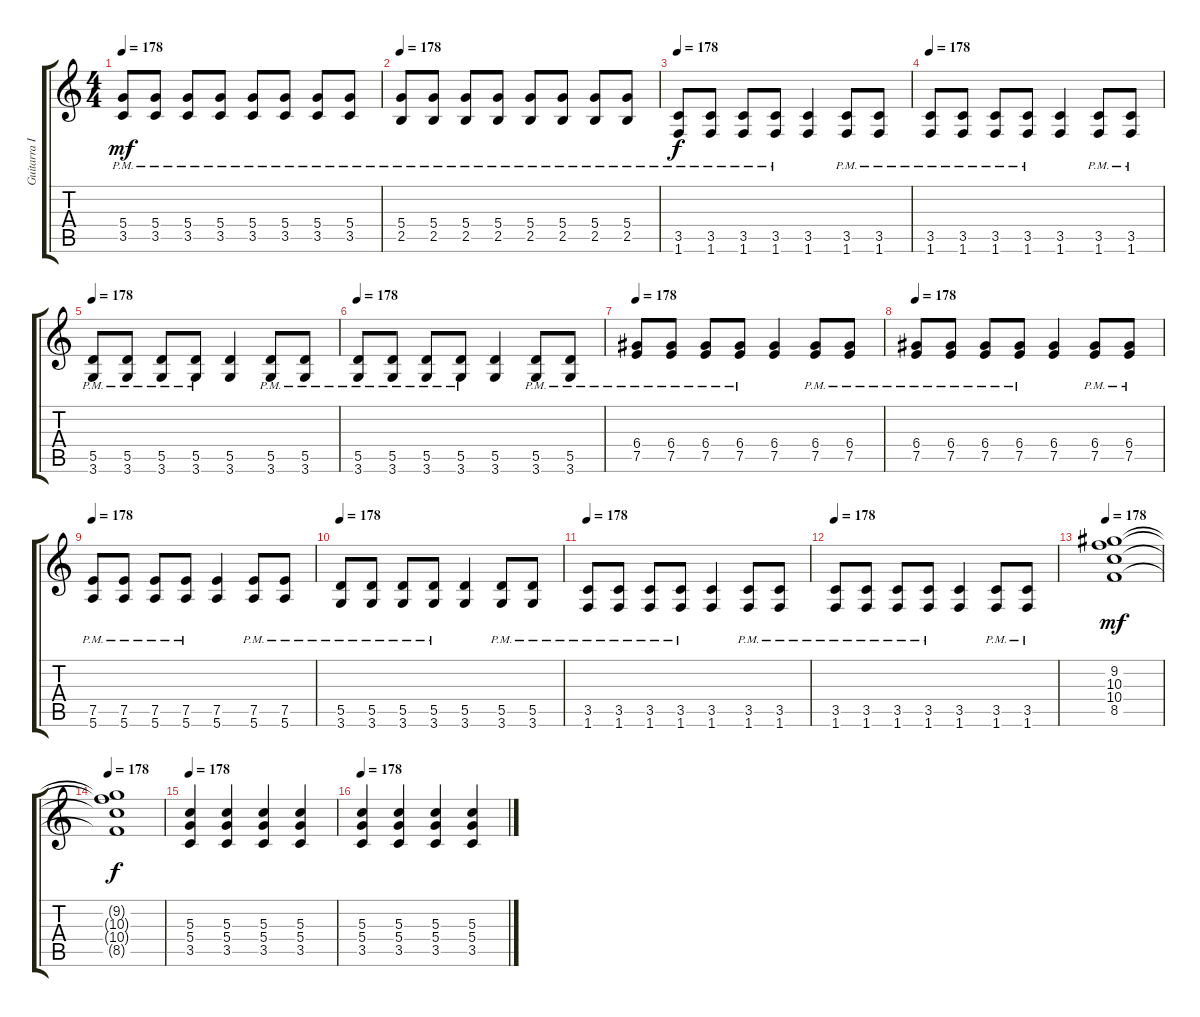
\track ("Guitarra II" "Guitarra I") {instrument distortionguitar}
\staff {score tabs}
\tuning (E4 B3 G3 D3 A2 E2) {hide}
\ts (4 4)
\tempo 178
\clef g2
\ks c
(5.4{pm} 3.5{pm}).8{dy mf} (5.4{pm} 3.5{pm}).8 (5.4{pm} 3.5{pm}).8 (5.4{pm} 3.5{pm}).8 (5.4{pm} 3.5{pm}).8 (5.4{pm} 3.5{pm}).8 (5.4{pm} 3.5{pm}).8 (5.4{pm} 3.5{pm}).8 |
\tempo 178
(5.4{pm} 2.5{pm}).8 (5.4{pm} 2.5{pm}).8 (5.4{pm} 2.5{pm}).8 (5.4{pm} 2.5{pm}).8 (5.4{pm} 2.5{pm}).8 (5.4{pm} 2.5{pm}).8 (5.4{pm} 2.5{pm}).8 (5.4{pm} 2.5{pm}).8 |
\tempo 178
(3.5{pm} 1.6{pm}).8{dy f} (3.5{pm} 1.6{pm}).8 (3.5{pm} 1.6{pm}).8 (3.5{pm} 1.6{pm}).8 (3.5 1.6).4 (3.5{pm} 1.6{pm}).8 (3.5{pm} 1.6{pm}).8 |
\tempo 178
(3.5{pm} 1.6{pm}).8 (3.5{pm} 1.6{pm}).8 (3.5{pm} 1.6{pm}).8 (3.5{pm} 1.6{pm}).8 (3.5 1.6).4 (3.5{pm} 1.6{pm}).8 (3.5{pm} 1.6{pm}).8 |
\tempo 178
(5.5{pm} 3.6{pm}).8 (5.5{pm} 3.6{pm}).8 (5.5{pm} 3.6{pm}).8 (5.5{pm} 3.6{pm}).8 (5.5 3.6).4 (5.5{pm} 3.6{pm}).8 (5.5{pm} 3.6{pm}).8 |
\tempo 178
(5.5{pm} 3.6{pm}).8 (5.5{pm} 3.6{pm}).8 (5.5{pm} 3.6{pm}).8 (5.5{pm} 3.6{pm}).8 (5.5 3.6).4 (5.5{pm} 3.6{pm}).8 (5.5{pm} 3.6{pm}).8 |
\tempo 178
(6.4{pm} 7.5{pm}).8 (6.4{pm} 7.5{pm}).8 (6.4{pm} 7.5{pm}).8 (6.4{pm} 7.5{pm}).8 (6.4 7.5).4 (6.4{pm} 7.5{pm}).8 (6.4{pm} 7.5{pm}).8 |
\tempo 178
(6.4{pm} 7.5{pm}).8 (6.4{pm} 7.5{pm}).8 (6.4{pm} 7.5{pm}).8 (6.4{pm} 7.5{pm}).8 (6.4 7.5).4 (6.4{pm} 7.5{pm}).8 (6.4{pm} 7.5{pm}).8 |
\tempo 178
(7.5{pm} 5.6{pm}).8 (7.5{pm} 5.6{pm}).8 (7.5{pm} 5.6{pm}).8 (7.5{pm} 5.6{pm}).8 (7.5 5.6).4 (7.5{pm} 5.6{pm}).8 (7.5{pm} 5.6{pm}).8 |
\tempo 178
(5.5{pm} 3.6{pm}).8 (5.5{pm} 3.6{pm}).8 (5.5{pm} 3.6{pm}).8 (5.5{pm} 3.6{pm}).8 (5.5 3.6).4 (5.5{pm} 3.6{pm}).8 (5.5{pm} 3.6{pm}).8 |
\tempo 178
(3.5{pm} 1.6{pm}).8 (3.5{pm} 1.6{pm}).8 (3.5{pm} 1.6{pm}).8 (3.5{pm} 1.6{pm}).8 (3.5 1.6).4 (3.5{pm} 1.6{pm}).8 (3.5{pm} 1.6{pm}).8 |
\tempo 178
(3.5{pm} 1.6{pm}).8 (3.5{pm} 1.6{pm}).8 (3.5{pm} 1.6{pm}).8 (3.5{pm} 1.6{pm}).8 (3.5 1.6).4 (3.5{pm} 1.6{pm}).8 (3.5{pm} 1.6{pm}).8 |
\tempo 178
(9.2 10.3 10.4 8.5).1{dy mf} |
\tempo 178
(9.2{t} 10.3{t} 10.4{t} 8.5{t}).1{dy f} |
\tempo 178
(5.3 5.4 3.5).4 (5.3 5.4 3.5).4 (5.3 5.4 3.5).4 (5.3 5.4 3.5).4 |
\tempo 178
(5.3 5.4 3.5).4 (5.3 5.4 3.5).4 (5.3 5.4 3.5).4 (5.3 5.4 3.5).4
